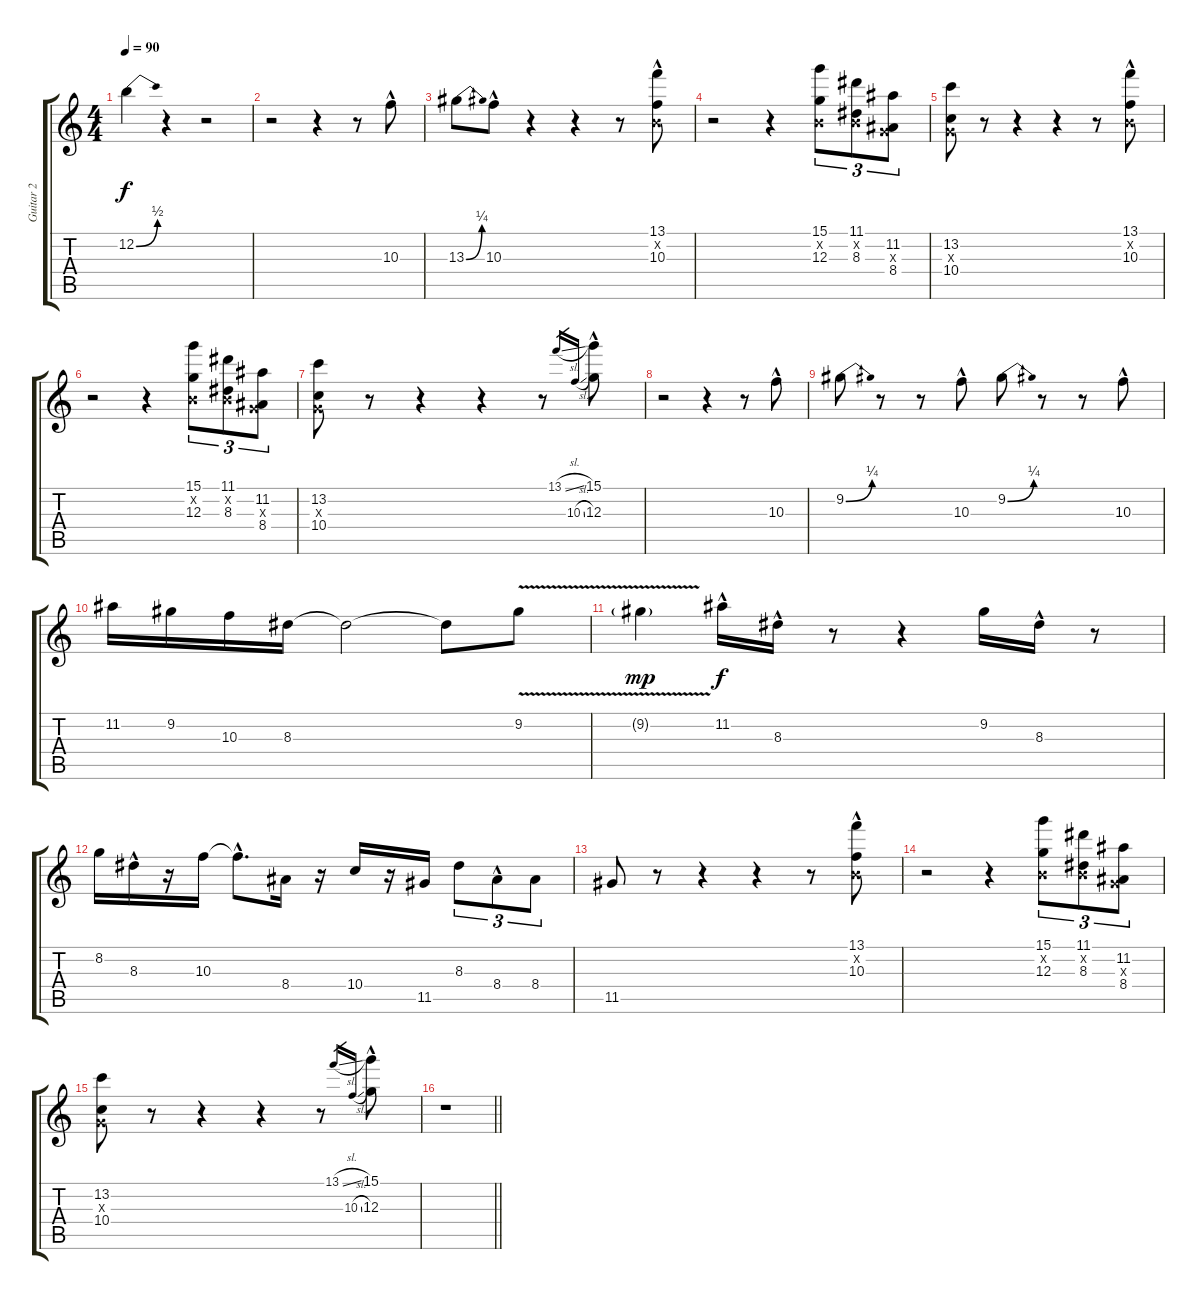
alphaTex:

\track ("Guitar 2" "Guitar 2") {instrument electricguitarclean}
\staff {score tabs}
\tuning (E4 B3 G3 D3 A2 E2) {hide}
\ts (4 4)
\tempo 90
\clef g2
\ks c
12.2{be (bend 0 0 60 2)}.4{dy f} r.4 r.2 |
r.2 r.4 r.8 10.3{hac}.8 |
13.3{be (bend 0 0 60 1)}.8 10.3{hac}.8 r.4 r.4 r.8 (13.1{hac} 0.2{hac x} 10.3{hac}).8 |
r.2 r.4 (15.1 0.2{x} 12.3).8{tu (3 2)} (11.1 0.2{x} 8.3).8{tu (3 2)} (11.2 0.3{x} 8.4).8{tu (3 2)} |
(13.2 0.3{x} 10.4).8 r.8 r.4 r.4 r.8 (13.1{hac} 0.2{x} 10.3{hac}).8 |
r.2 r.4 (15.1 0.2{x} 12.3).8{tu (3 2)} (11.1 0.2{x} 8.3).8{tu (3 2)} (11.2 0.3{x} 8.4).8{tu (3 2)} |
(13.2 0.3{x} 10.4).8 r.8 r.4 r.4 r.8 13.1{sl}.16{gr} 10.3{sl}.16{gr} (15.1{hac} 12.3{hac}).8 |
r.2 r.4 r.8 10.3{hac}.8 |
9.2{be (bend 0 0 60 1)}.8 r.8 r.8 10.3{hac}.8 9.2{be (bend 0 0 60 1)}.8 r.8 r.8 10.3{hac}.8 |
11.2.16 9.2.16 10.3.16 8.3.16 8.3{t}.2 8.3{t}.8 9.2{v}.8 |
9.2{v g}.4{dy mp} 11.2{hac}.16{dy f} 8.3{hac}.16 r.8 r.4 9.2.16 8.3{hac}.16 r.8 |
8.2.16 8.3{hac}.16 r.16 10.3.16 10.3{hac t}.8{d} 8.4.16 r.16 10.4.16 r.16 11.5.16 8.3.8{tu (3 2)} 8.4{hac}.8{tu (3 2)} 8.4.8{tu (3 2)} |
11.5.8 r.8 r.4 r.4 r.8 (13.1{hac} 0.2{hac x} 10.3{hac}).8 |
r.2 r.4 (15.1 0.2{x} 12.3).8{tu (3 2)} (11.1 0.2{x} 8.3).8{tu (3 2)} (11.2 0.3{x} 8.4).8{tu (3 2)} |
(13.2 0.3{x} 10.4).8 r.8 r.4 r.4 r.8 13.1{sl}.16{gr} 10.3{sl}.16{gr} (15.1{hac} 12.3{hac}).8 |
\barLineRight lightlight
r.1
